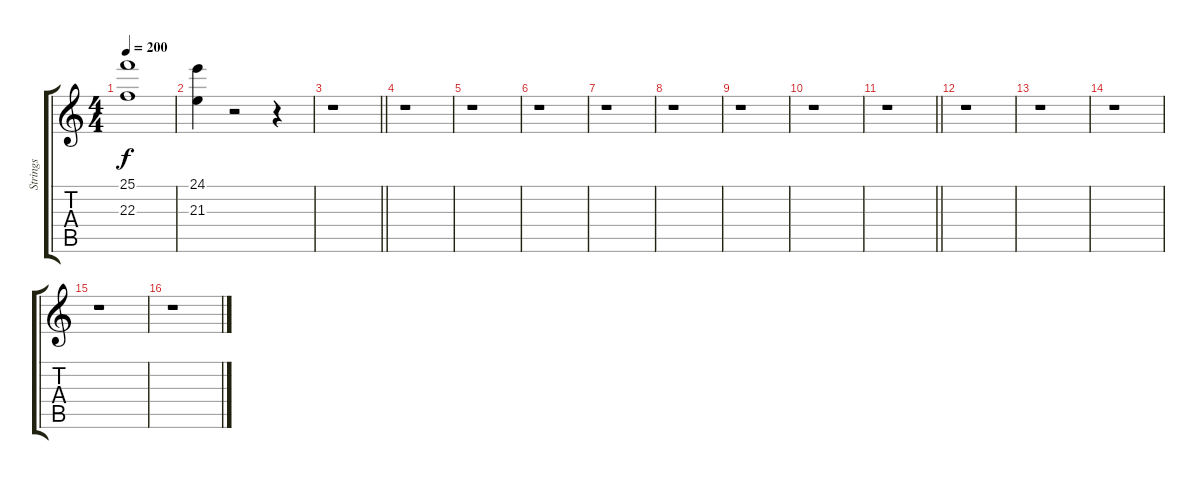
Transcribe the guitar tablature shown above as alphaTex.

\track ("Strings" "Strings") {instrument stringensemble1}
\staff {score tabs}
\tuning (E4 B3 G3 D3 A2 E2) {hide}
\ts (4 4)
\tempo 200
\clef g2
\ks c
(25.1{t} 22.3{t}).1{dy f} |
(24.1 21.3).4 r.2 r.4 |
\barLineRight lightlight
r.1 |
\section ("" "")
r.1 |
r.1 |
r.1 |
r.1 |
r.1 |
r.1 |
r.1 |
\barLineRight lightlight
r.1 |
\section ("" "")
r.1 |
r.1 |
r.1 |
r.1 |
r.1
